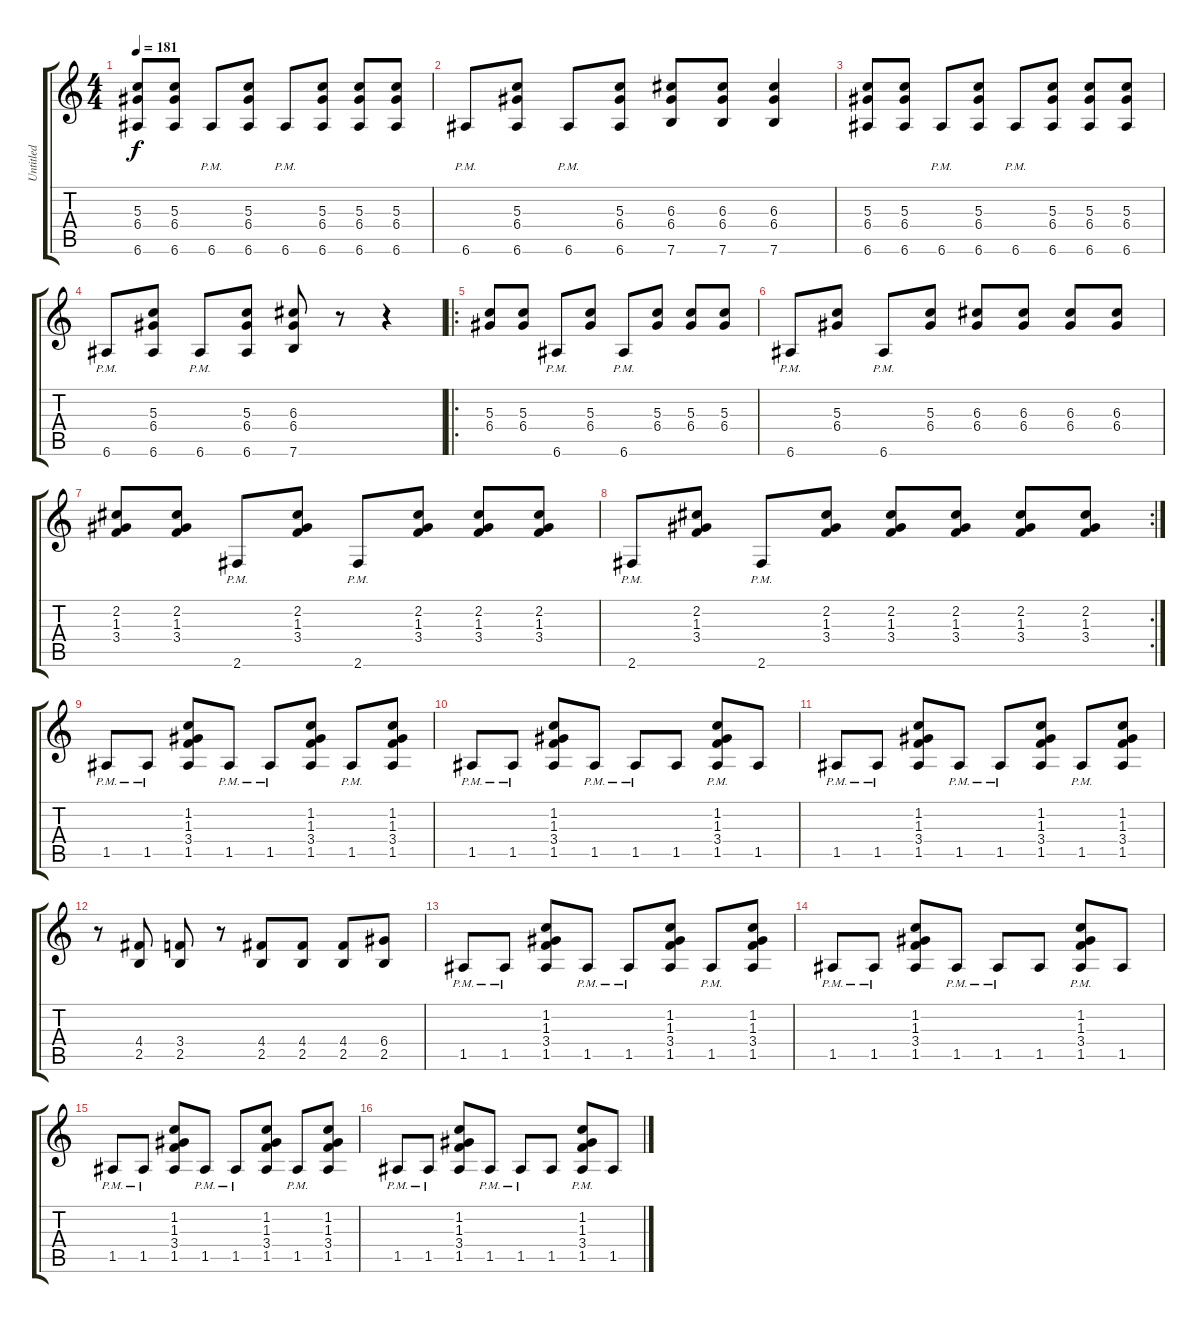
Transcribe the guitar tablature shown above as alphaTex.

\track ("Untitled" "Untitled") {instrument acousticguitarnylon}
\staff {score tabs}
\tuning (E4 B3 G3 D3 A2 E2) {hide}
\ts (4 4)
\tempo 181
\clef g2
\ks c
(5.3 6.4 6.6).8{dy f instrument acousticguitarnylon} (5.3 6.4 6.6).8 6.6{pm}.8 (5.3 6.4 6.6).8 6.6{pm}.8 (5.3 6.4 6.6).8 (5.3 6.4 6.6).8 (5.3 6.4 6.6).8 |
6.6{pm}.8 (5.3 6.4 6.6).8 6.6{pm}.8 (5.3 6.4 6.6).8 (6.3 6.4 7.6).8 (6.3 6.4 7.6).8 (6.3 6.4 7.6).4 |
(5.3 6.4 6.6).8 (5.3 6.4 6.6).8 6.6{pm}.8 (5.3 6.4 6.6).8 6.6{pm}.8 (5.3 6.4 6.6).8 (5.3 6.4 6.6).8 (5.3 6.4 6.6).8 |
6.6{pm}.8 (5.3 6.4 6.6).8 6.6{pm}.8 (5.3 6.4 6.6).8 (6.3 6.4 7.6).8 r.8 r.4 |
\ro
(5.3 6.4).8 (5.3 6.4).8 6.6{pm}.8 (5.3 6.4).8 6.6{pm}.8 (5.3 6.4).8 (5.3 6.4).8 (5.3 6.4).8 |
6.6{pm}.8 (5.3 6.4).8 6.6{pm}.8 (5.3 6.4).8 (6.3 6.4).8 (6.3 6.4).8 (6.3 6.4).8 (6.3 6.4).8 |
(2.2 1.3 3.4).8 (2.2 1.3 3.4).8 2.6{pm}.8 (2.2 1.3 3.4).8 2.6{pm}.8 (2.2 1.3 3.4).8 (2.2 1.3 3.4).8 (2.2 1.3 3.4).8 |
\rc 2
2.6{pm}.8 (2.2 1.3 3.4).8 2.6{pm}.8 (2.2 1.3 3.4).8 (2.2 1.3 3.4).8 (2.2 1.3 3.4).8 (2.2 1.3 3.4).8 (2.2 1.3 3.4).8 |
1.5{pm}.8 1.5{pm}.8 (1.2 1.3 3.4 1.5).8 1.5{pm}.8 1.5{pm}.8 (1.2 1.3 3.4 1.5).8 1.5{pm}.8 (1.2 1.3 3.4 1.5).8 |
1.5{pm}.8 1.5{pm}.8 (1.2 1.3 3.4 1.5).8 1.5{pm}.8 1.5{pm}.8 1.5.8 (1.2{pm} 1.3{pm} 3.4{pm} 1.5{pm}).8 1.5.8 |
1.5{pm}.8 1.5{pm}.8 (1.2 1.3 3.4 1.5).8 1.5{pm}.8 1.5{pm}.8 (1.2 1.3 3.4 1.5).8 1.5{pm}.8 (1.2 1.3 3.4 1.5).8 |
r.8 (4.4 2.5).8 (3.4 2.5).8 r.8 (4.4 2.5).8 (4.4 2.5).8 (4.4 2.5).8 (6.4 2.5).8 |
1.5{pm}.8 1.5{pm}.8 (1.2 1.3 3.4 1.5).8 1.5{pm}.8 1.5{pm}.8 (1.2 1.3 3.4 1.5).8 1.5{pm}.8 (1.2 1.3 3.4 1.5).8 |
1.5{pm}.8 1.5{pm}.8 (1.2 1.3 3.4 1.5).8 1.5{pm}.8 1.5{pm}.8 1.5.8 (1.2{pm} 1.3{pm} 3.4{pm} 1.5{pm}).8 1.5.8 |
1.5{pm}.8 1.5{pm}.8 (1.2 1.3 3.4 1.5).8 1.5{pm}.8 1.5{pm}.8 (1.2 1.3 3.4 1.5).8 1.5{pm}.8 (1.2 1.3 3.4 1.5).8 |
1.5{pm}.8 1.5{pm}.8 (1.2 1.3 3.4 1.5).8 1.5{pm}.8 1.5{pm}.8 1.5.8 (1.2{pm} 1.3{pm} 3.4{pm} 1.5{pm}).8 1.5.8
